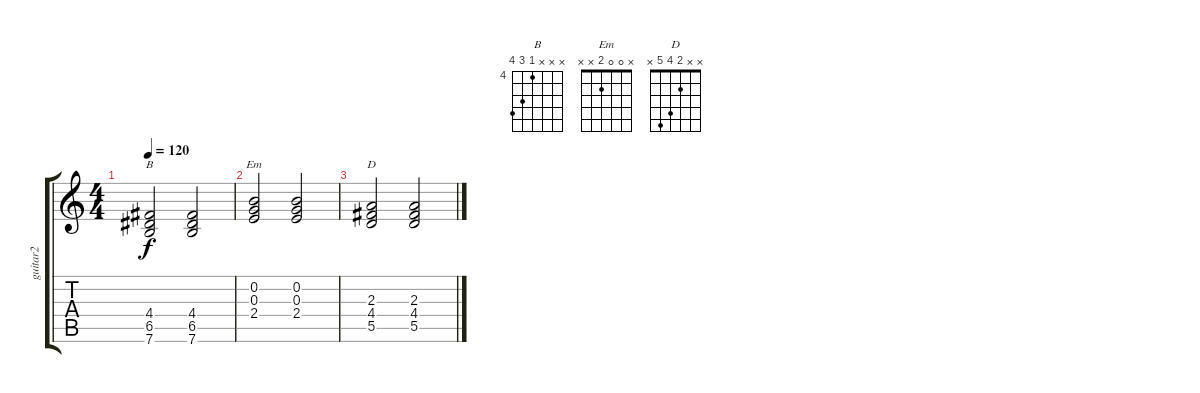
\track ("guitar2" "guitar2") {instrument electricguitarclean}
\staff {score tabs}
\tuning (E4 B3 G3 D3 A2 E2) {hide}
\chord ("B" x x x 4 6 7) {firstfret 4}
\chord ("Em" x 0 0 2 x x)
\chord ("D" x x 2 4 5 x)
\ts (4 4)
\tempo 120
\clef g2
\ks c
(4.4 6.5 7.6).2{ch "B" dy f volume 2} (4.4 6.5 7.6).2 |
(0.2 0.3 2.4).2{ch "Em" volume 1} (0.2 0.3 2.4).2 |
(2.3 4.4 5.5).2{ch "D" volume 0} (2.3 4.4 5.5).2
